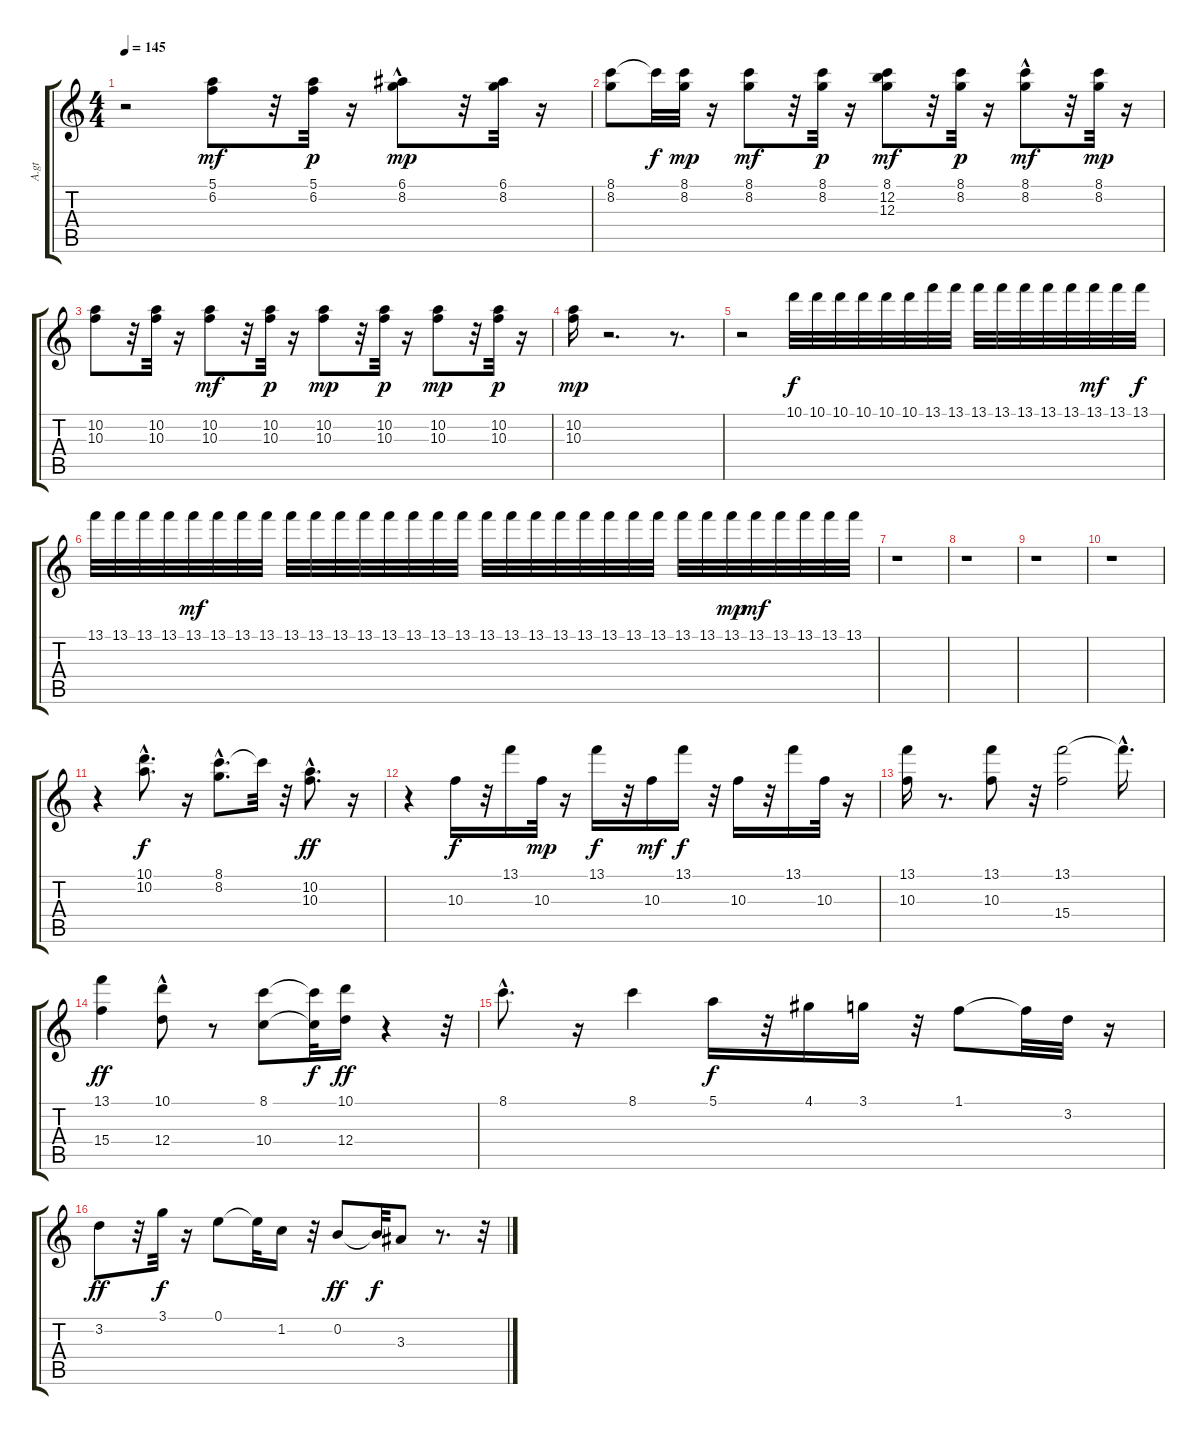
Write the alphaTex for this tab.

\track ("A.gt" "A.gt") {instrument acousticguitarnylon}
\staff {score tabs}
\tuning (E4 B3 G3 D3 A2 E2) {hide}
\ts (4 4)
\tempo 145
\clef g2
\ks c
r.2{dy mp} (5.1 6.2).8{dy mf} r.32 (5.1 6.2).32{dy p} r.16 (6.1 8.2{hac}).8{dy mp} r.32 (6.1 8.2).32 r.16 |
(8.1 8.2).8 8.1{t}.32{dy f} (8.1 8.2).32{dy mp} r.16 (8.1 8.2).8{dy mf} r.32 (8.1 8.2).32{dy p} r.16 (8.1 12.2 12.3).8{dy mf} r.32 (8.1 8.2).32{dy p} r.16 (8.1 8.2{hac}).8{dy mf} r.32 (8.1 8.2).32{dy mp} r.16 |
(10.2 10.3).8 r.32 (10.2 10.3).32 r.16 (10.2 10.3).8{dy mf} r.32 (10.2 10.3).32{dy p} r.16 (10.2 10.3).8{dy mp} r.32 (10.2 10.3).32{dy p} r.16 (10.2 10.3).8{dy mp} r.32 (10.2 10.3).32{dy p} r.16 |
(10.2 10.3).16{dy mp} r.2{d} r.8{d} |
r.2 10.1.32{dy f} 10.1.32 10.1.32 10.1.32 10.1.32 10.1.32 13.1.32 13.1.32 13.1.32 13.1.32 13.1.32 13.1.32 13.1.32 13.1.32{dy mf} 13.1.32 13.1.32{dy f} |
13.1.32 13.1.32 13.1.32 13.1.32 13.1.32{dy mf} 13.1.32 13.1.32 13.1.32 13.1.32 13.1.32 13.1.32 13.1.32 13.1.32 13.1.32 13.1.32 13.1.32 13.1.32 13.1.32 13.1.32 13.1.32 13.1.32 13.1.32 13.1.32 13.1.32 13.1.32 13.1.32 13.1.32{dy mp} 13.1.32{dy mf} 13.1.32 13.1.32 13.1.32 13.1.32 |
r.1 |
r.1 |
r.1 |
r.1 |
r.4 (10.1{hac} 10.2{hac}).8{d dy f} r.16 (8.1{hac} 8.2{hac}).8{d} 8.1{t}.32 r.32 (10.2{hac} 10.3{hac}).8{d dy ff} r.16 |
r.4 10.3.16{dy f} r.32 13.1.16 10.3.32{dy mp} r.16 13.1.16{dy f} r.32 10.3.16{dy mf} 13.1.16{dy f} r.32 10.3.16 r.32 13.1.16 10.3.32 r.16 |
(13.1 10.3).16 r.8{d} (13.1 10.3).8 r.32 (13.1 15.4).2 13.1{hac t}.16{d} |
(13.1 15.4).4{dy ff} (10.1{hac} 12.4).8 r.8 (8.1 10.4).8 (8.1{t} 10.4{t}).32{dy f} (10.1 12.4).16{dy ff} r.4 r.32 |
8.1{hac}.8{d} r.16 8.1.4 5.1.16{dy f} r.32 4.1.16 3.1.16 r.32 1.1.8 1.1{t}.32 3.2.32 r.16 |
3.2.8{dy ff} r.32 3.1.32{dy f} r.16 0.1.8 0.1{t}.32 1.2.16 r.32 0.2.8{dy ff} 0.2{t}.32{dy f} 3.3.8 r.8{d} r.32
